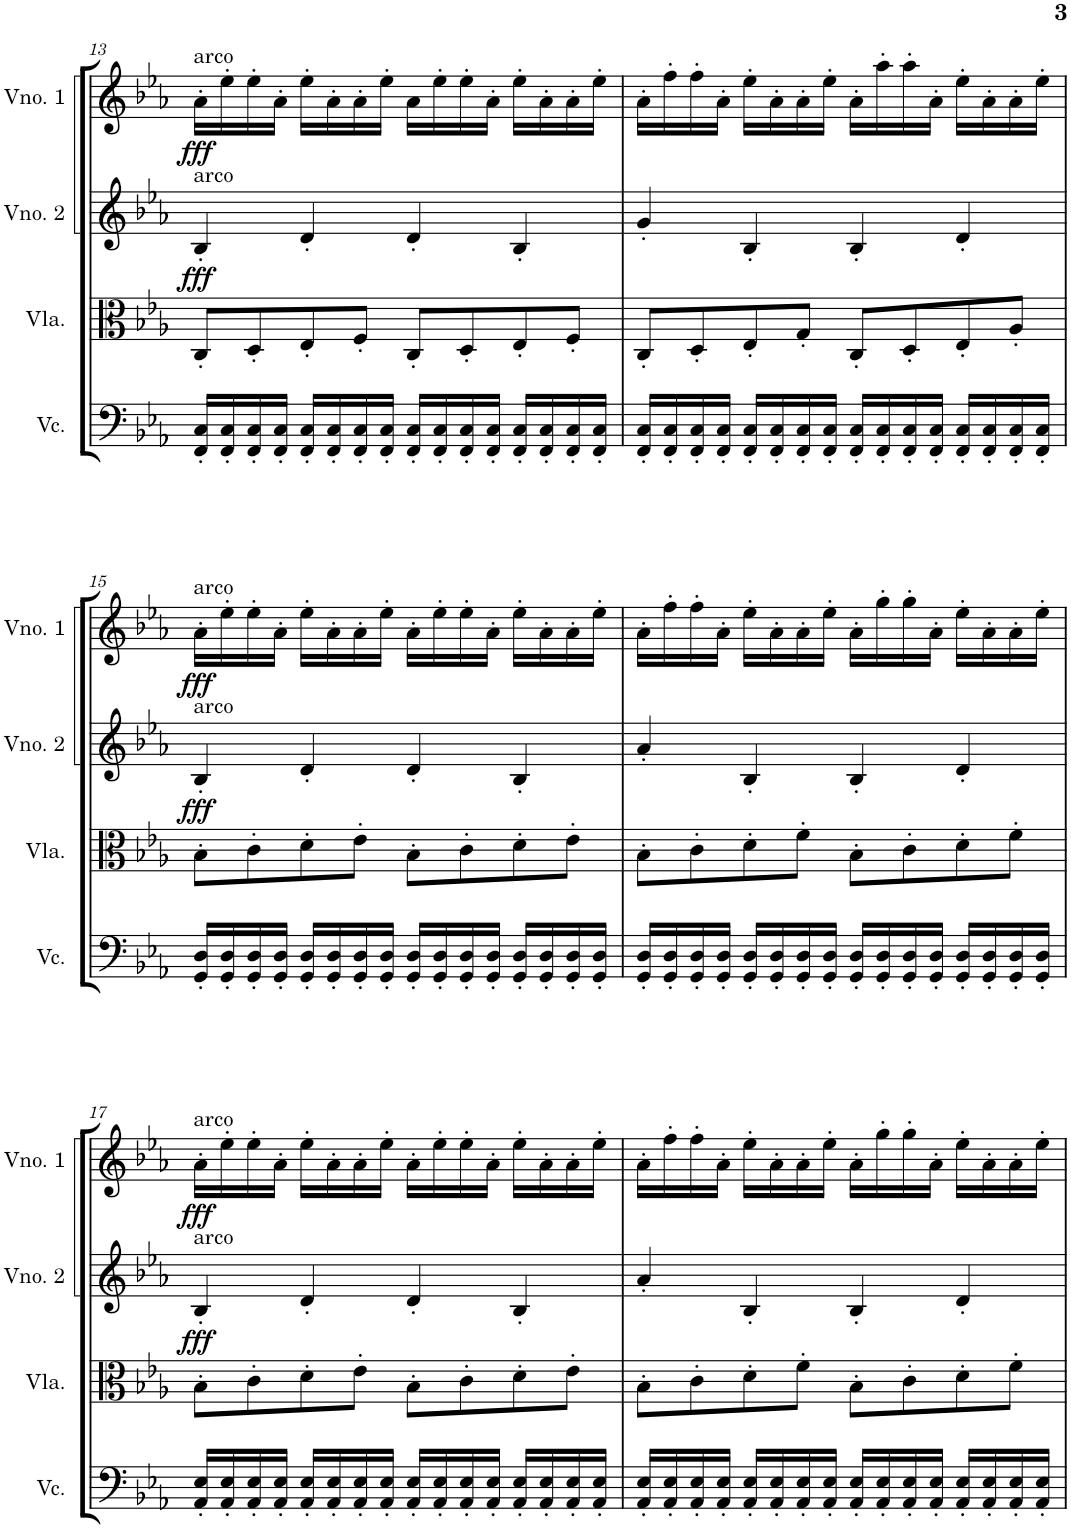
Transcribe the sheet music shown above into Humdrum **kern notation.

**kern	**kern	**kern	**dynam	**kern	**dynam
*part4	*part3	*part2	*part2	*part1	*part1
*staff4	*staff3	*staff2	*staff2	*staff1	*staff1
*I"Violoncelo	*I"Viola	*I"Violino 2	*	*I"Violino 1	*
*I'Vc.	*I'Vla.	*I'Vno. 2	*	*I'Vno. 1	*
!!LO:PB:g=z
*clefF4	*clefC3	*clefG2	*	*clefG2	*
*k[b-e-a-]	*k[b-e-a-]	*k[b-e-a-]	*	*k[b-e-a-]	*
*M4/4	*M4/4	*M4/4	*	*M4/4	*
=13	=13	=13	=13	=13	=13
!	!	!	!	!LO:TX:a:t=arco	!
!	!	!LO:TX:a:t=arco	!	!	!
!	!	!	!LO:DY:b	!	!LO:DY:b
16FF/' 16C/'LL	8C'/L	4B-'/	fff	16a-'\LL	fff
16FF/' 16C/'	.	.	.	16ee-'\	.
16FF/' 16C/'	8D'/	.	.	16ee-'\	.
16FF/' 16C/'JJ	.	.	.	16a-'\JJ	.
16FF/' 16C/'LL	8E-'/	4d'/	.	16ee-'\LL	.
16FF/' 16C/'	.	.	.	16a-'\	.
16FF/' 16C/'	8F'/J	.	.	16a-'\	.
16FF/' 16C/'JJ	.	.	.	16ee-'\JJ	.
16FF/' 16C/'LL	8C'/L	4d'/	.	16a-'\LL	.
16FF/' 16C/'	.	.	.	16ee-'\	.
16FF/' 16C/'	8D'/	.	.	16ee-'\	.
16FF/' 16C/'JJ	.	.	.	16a-'\JJ	.
16FF/' 16C/'LL	8E-'/	4B-'/	.	16ee-'\LL	.
16FF/' 16C/'	.	.	.	16a-'\	.
16FF/' 16C/'	8F'/J	.	.	16a-'\	.
16FF/' 16C/'JJ	.	.	.	16ee-'\JJ	.
=14	=14	=14	=14	=14	=14
16FF/' 16C/'LL	8C'/L	4g'/	.	16a-'\LL	.
16FF/' 16C/'	.	.	.	16ff'\	.
16FF/' 16C/'	8D'/	.	.	16ff'\	.
16FF/' 16C/'JJ	.	.	.	16a-'\JJ	.
16FF/' 16C/'LL	8E-'/	4B-'/	.	16ee-'\LL	.
16FF/' 16C/'	.	.	.	16a-'\	.
16FF/' 16C/'	8G'/J	.	.	16a-'\	.
16FF/' 16C/'JJ	.	.	.	16ee-'\JJ	.
16FF/' 16C/'LL	8C'/L	4B-'/	.	16a-'\LL	.
16FF/' 16C/'	.	.	.	16aa-'\	.
16FF/' 16C/'	8D'/	.	.	16aa-'\	.
16FF/' 16C/'JJ	.	.	.	16a-'\JJ	.
16FF/' 16C/'LL	8E-'/	4d'/	.	16ee-'\LL	.
16FF/' 16C/'	.	.	.	16a-'\	.
16FF/' 16C/'	8A-'/J	.	.	16a-'\	.
16FF/' 16C/'JJ	.	.	.	16ee-'\JJ	.
!!LO:LB:g=z
=15	=15	=15	=15	=15	=15
!	!	!	!	!LO:TX:a:t=arco	!
!	!	!LO:TX:a:t=arco	!	!	!
!	!	!	!LO:DY:b	!	!LO:DY:b
16GG/' 16D/'LL	8B-'\L	4B-'/	fff	16a-'\LL	fff
16GG/' 16D/'	.	.	.	16ee-'\	.
16GG/' 16D/'	8c'\	.	.	16ee-'\	.
16GG/' 16D/'JJ	.	.	.	16a-'\JJ	.
16GG/' 16D/'LL	8d'\	4d'/	.	16ee-'\LL	.
16GG/' 16D/'	.	.	.	16a-'\	.
16GG/' 16D/'	8e-'\J	.	.	16a-'\	.
16GG/' 16D/'JJ	.	.	.	16ee-'\JJ	.
16GG/' 16D/'LL	8B-'\L	4d'/	.	16a-'\LL	.
16GG/' 16D/'	.	.	.	16ee-'\	.
16GG/' 16D/'	8c'\	.	.	16ee-'\	.
16GG/' 16D/'JJ	.	.	.	16a-'\JJ	.
16GG/' 16D/'LL	8d'\	4B-'/	.	16ee-'\LL	.
16GG/' 16D/'	.	.	.	16a-'\	.
16GG/' 16D/'	8e-'\J	.	.	16a-'\	.
16GG/' 16D/'JJ	.	.	.	16ee-'\JJ	.
=16	=16	=16	=16	=16	=16
16GG/' 16D/'LL	8B-'\L	4a-'/	.	16a-'\LL	.
16GG/' 16D/'	.	.	.	16ff'\	.
16GG/' 16D/'	8c'\	.	.	16ff'\	.
16GG/' 16D/'JJ	.	.	.	16a-'\JJ	.
16GG/' 16D/'LL	8d'\	4B-'/	.	16ee-'\LL	.
16GG/' 16D/'	.	.	.	16a-'\	.
16GG/' 16D/'	8f'\J	.	.	16a-'\	.
16GG/' 16D/'JJ	.	.	.	16ee-'\JJ	.
16GG/' 16D/'LL	8B-'\L	4B-'/	.	16a-'\LL	.
16GG/' 16D/'	.	.	.	16gg'\	.
16GG/' 16D/'	8c'\	.	.	16gg'\	.
16GG/' 16D/'JJ	.	.	.	16a-'\JJ	.
16GG/' 16D/'LL	8d'\	4d'/	.	16ee-'\LL	.
16GG/' 16D/'	.	.	.	16a-'\	.
16GG/' 16D/'	8f'\J	.	.	16a-'\	.
16GG/' 16D/'JJ	.	.	.	16ee-'\JJ	.
!!LO:LB:g=z
=17	=17	=17	=17	=17	=17
!	!	!	!	!LO:TX:a:t=arco	!
!	!	!LO:TX:a:t=arco	!	!	!
!	!	!	!LO:DY:b	!	!LO:DY:b
16AA-/' 16E-/'LL	8B-'\L	4B-'/	fff	16a-'\LL	fff
16AA-/' 16E-/'	.	.	.	16ee-'\	.
16AA-/' 16E-/'	8c'\	.	.	16ee-'\	.
16AA-/' 16E-/'JJ	.	.	.	16a-'\JJ	.
16AA-/' 16E-/'LL	8d'\	4d'/	.	16ee-'\LL	.
16AA-/' 16E-/'	.	.	.	16a-'\	.
16AA-/' 16E-/'	8e-'\J	.	.	16a-'\	.
16AA-/' 16E-/'JJ	.	.	.	16ee-'\JJ	.
16AA-/' 16E-/'LL	8B-'\L	4d'/	.	16a-'\LL	.
16AA-/' 16E-/'	.	.	.	16ee-'\	.
16AA-/' 16E-/'	8c'\	.	.	16ee-'\	.
16AA-/' 16E-/'JJ	.	.	.	16a-'\JJ	.
16AA-/' 16E-/'LL	8d'\	4B-'/	.	16ee-'\LL	.
16AA-/' 16E-/'	.	.	.	16a-'\	.
16AA-/' 16E-/'	8e-'\J	.	.	16a-'\	.
16AA-/' 16E-/'JJ	.	.	.	16ee-'\JJ	.
=18	=18	=18	=18	=18	=18
16AA-/' 16E-/'LL	8B-'\L	4a-'/	.	16a-'\LL	.
16AA-/' 16E-/'	.	.	.	16ff'\	.
16AA-/' 16E-/'	8c'\	.	.	16ff'\	.
16AA-/' 16E-/'JJ	.	.	.	16a-'\JJ	.
16AA-/' 16E-/'LL	8d'\	4B-'/	.	16ee-'\LL	.
16AA-/' 16E-/'	.	.	.	16a-'\	.
16AA-/' 16E-/'	8f'\J	.	.	16a-'\	.
16AA-/' 16E-/'JJ	.	.	.	16ee-'\JJ	.
16AA-/' 16E-/'LL	8B-'\L	4B-'/	.	16a-'\LL	.
16AA-/' 16E-/'	.	.	.	16gg'\	.
16AA-/' 16E-/'	8c'\	.	.	16gg'\	.
16AA-/' 16E-/'JJ	.	.	.	16a-'\JJ	.
16AA-/' 16E-/'LL	8d'\	4d'/	.	16ee-'\LL	.
16AA-/' 16E-/'	.	.	.	16a-'\	.
16AA-/' 16E-/'	8f'\J	.	.	16a-'\	.
16AA-/' 16E-/'JJ	.	.	.	16ee-'\JJ	.
=	=	=	=	=	=
*-	*-	*-	*-	*-	*-
